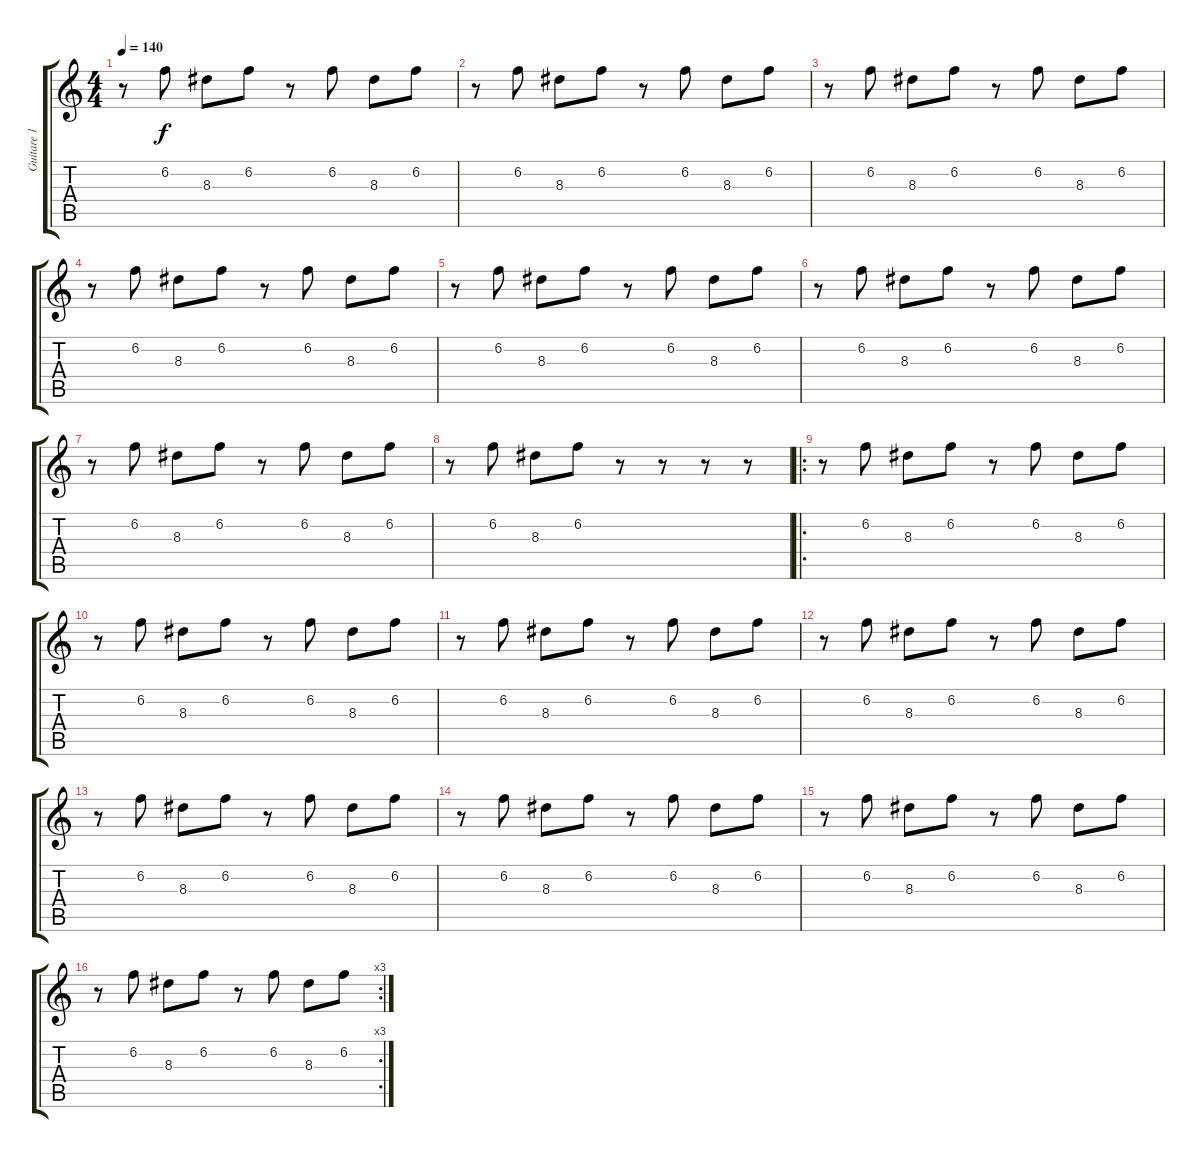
\track ("Guitare 1" "Guitare 1") {instrument distortionguitar}
\staff {score tabs}
\tuning (E4 B3 G3 D3 A2 E2) {hide}
\ts (4 4)
\tempo 140
\clef g2
\ks c
r.8{dy f instrument acousticguitarsteel} 6.2.8 8.3.8 6.2.8 r.8 6.2.8 8.3.8 6.2.8 |
r.8 6.2.8 8.3.8 6.2.8 r.8 6.2.8 8.3.8 6.2.8 |
r.8 6.2.8 8.3.8 6.2.8 r.8 6.2.8 8.3.8 6.2.8 |
r.8 6.2.8 8.3.8 6.2.8 r.8 6.2.8 8.3.8 6.2.8 |
r.8 6.2.8 8.3.8 6.2.8 r.8 6.2.8 8.3.8 6.2.8 |
r.8 6.2.8 8.3.8 6.2.8 r.8 6.2.8 8.3.8 6.2.8 |
r.8 6.2.8 8.3.8 6.2.8 r.8 6.2.8 8.3.8 6.2.8 |
r.8 6.2.8 8.3.8 6.2.8 r.8 r.8 r.8 r.8 |
\ro
r.8 6.2.8 8.3.8 6.2.8 r.8 6.2.8 8.3.8 6.2.8 |
r.8 6.2.8 8.3.8 6.2.8 r.8 6.2.8 8.3.8 6.2.8 |
r.8 6.2.8 8.3.8 6.2.8 r.8 6.2.8 8.3.8 6.2.8 |
r.8 6.2.8 8.3.8 6.2.8 r.8 6.2.8 8.3.8 6.2.8 |
r.8 6.2.8 8.3.8 6.2.8 r.8 6.2.8 8.3.8 6.2.8 |
r.8 6.2.8 8.3.8 6.2.8 r.8 6.2.8 8.3.8 6.2.8 |
r.8 6.2.8 8.3.8 6.2.8 r.8 6.2.8 8.3.8 6.2.8 |
\rc 3
r.8 6.2.8 8.3.8 6.2.8 r.8 6.2.8 8.3.8 6.2.8
